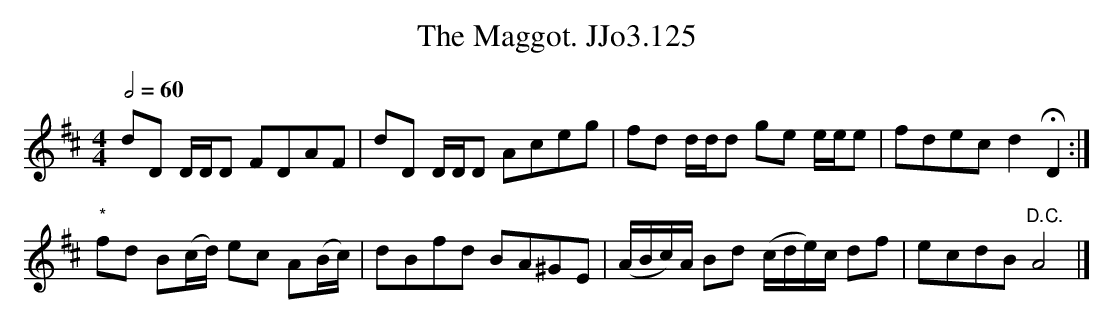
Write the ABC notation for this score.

X:1
T:Maggot. JJo3.125, The
M:4/4
L:1/8
Q:1/2=60
K:D
dD D/D/D FDAF | dD D/D/D Aceg | fd d/d/d ge e/e/e | fdec d2 HD2 :|
"*"fd B(c/d/) ec A(B/c/) | dBfd BA^GE | (A/B/c/)A/ Bd (c/d/e/)c/ df | ecdB "D.C." A4 |]
